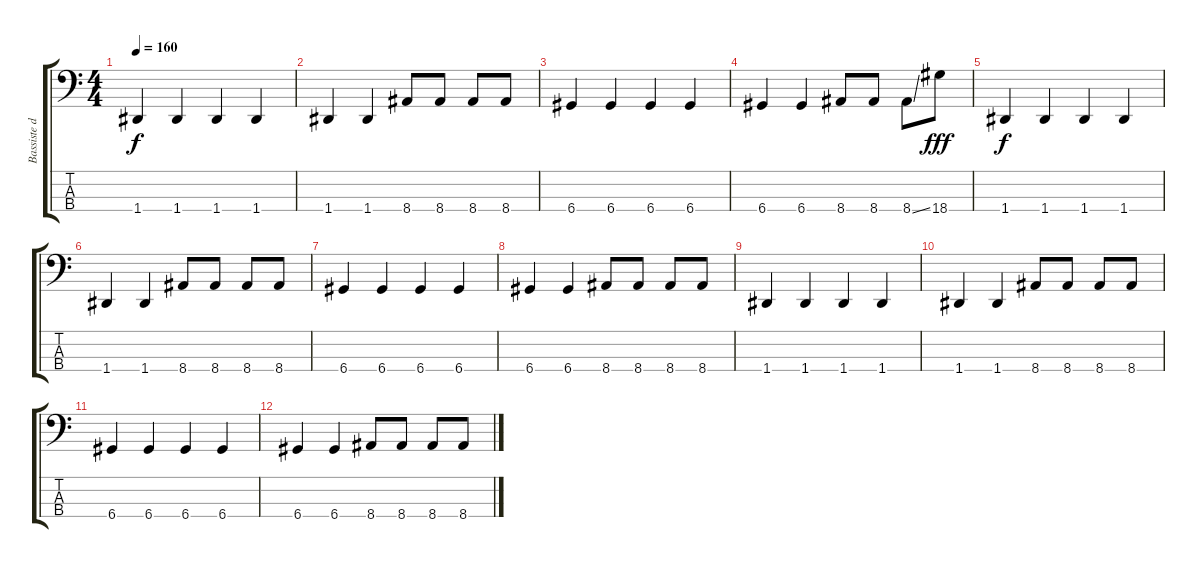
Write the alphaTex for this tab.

\track ("Bassiste de G.C" "Bassiste d") {instrument electricbasspick}
\staff {score tabs}
\tuning (G2 D2 A1 D1) {hide}
\ts (4 4)
\tempo 160
\clef f4
\ks c
1.4.4{dy f} 1.4.4 1.4.4 1.4.4 |
1.4.4 1.4.4 8.4.8 8.4.8 8.4.8 8.4.8 |
6.4.4 6.4.4 6.4.4 6.4.4 |
6.4.4 6.4.4 8.4.8 8.4.8 8.4{ss}.8 18.4.8{dy fff} |
1.4.4{dy f} 1.4.4 1.4.4 1.4.4 |
1.4.4 1.4.4 8.4.8 8.4.8 8.4.8 8.4.8 |
6.4.4 6.4.4 6.4.4 6.4.4 |
6.4.4 6.4.4 8.4.8 8.4.8 8.4.8 8.4.8 |
1.4.4 1.4.4 1.4.4 1.4.4 |
1.4.4 1.4.4 8.4.8 8.4.8 8.4.8 8.4.8 |
6.4.4 6.4.4 6.4.4 6.4.4 |
6.4.4 6.4.4 8.4.8 8.4.8 8.4.8 8.4.8
